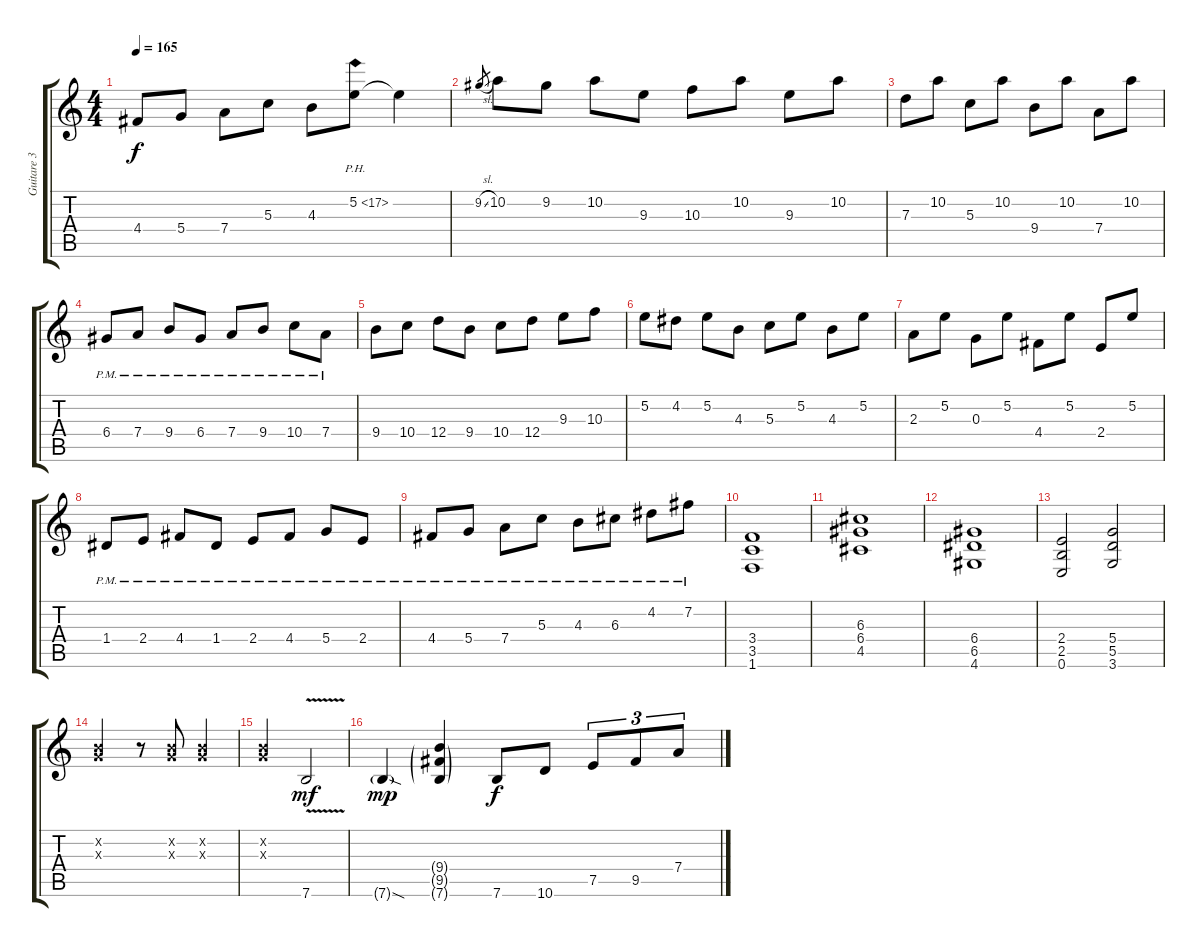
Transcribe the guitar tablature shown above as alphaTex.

\track ("Guitare 3" "Guitare 3") {instrument overdrivenguitar}
\staff {score tabs}
\tuning (E4 B3 G3 D3 A2 E2) {hide}
\ts (4 4)
\tempo 165
\clef g2
\ks c
4.4.8{dy f} 5.4.8 7.4.8 5.3.8 4.3.8 5.2{ph 12}.8 5.2{t}.4 |
9.2{sl}.8{gr} 10.2.8 9.2.8 10.2.8 9.3.8 10.3.8 10.2.8 9.3.8 10.2.8 |
7.3.8 10.2.8 5.3.8 10.2.8 9.4.8 10.2.8 7.4.8 10.2.8 |
6.4{pm}.8 7.4{pm}.8 9.4{pm}.8 6.4{pm}.8 7.4{pm}.8 9.4{pm}.8 10.4{pm}.8 7.4{pm}.8 |
9.4.8 10.4.8 12.4.8 9.4.8 10.4.8 12.4.8 9.3.8 10.3.8 |
5.2.8 4.2.8 5.2.8 4.3.8 5.3.8 5.2.8 4.3.8 5.2.8 |
2.3.8 5.2.8 0.3.8 5.2.8 4.4.8 5.2.8 2.4.8 5.2.8 |
1.4{pm}.8 2.4{pm}.8 4.4{pm}.8 1.4{pm}.8 2.4{pm}.8 4.4{pm}.8 5.4{pm}.8 2.4{pm}.8 |
4.4{pm}.8 5.4{pm}.8 7.4{pm}.8 5.3{pm}.8 4.3{pm}.8 6.3{pm}.8 4.2{pm}.8 7.2{pm}.8 |
(3.4 3.5 1.6).1 |
(6.3 6.4 4.5).1 |
(6.4 6.5 4.6).1 |
(2.4 2.5 0.6).2 (5.4 5.5 3.6).2 |
(0.2{x} 0.3{x}).2 r.8 (0.2{x} 0.3{x}).8 (0.2{x} 0.3{x}).4 |
(0.2{x} 0.3{x}).2 7.6{v}.2{dy mf} |
7.6{sod g}.4{dy mp} (9.4{g} 9.5{g} 7.6{g}).4 7.6.8{dy f} 10.6.8 7.5.8{tu (3 2)} 9.5.8{tu (3 2)} 7.4.8{tu (3 2)}
